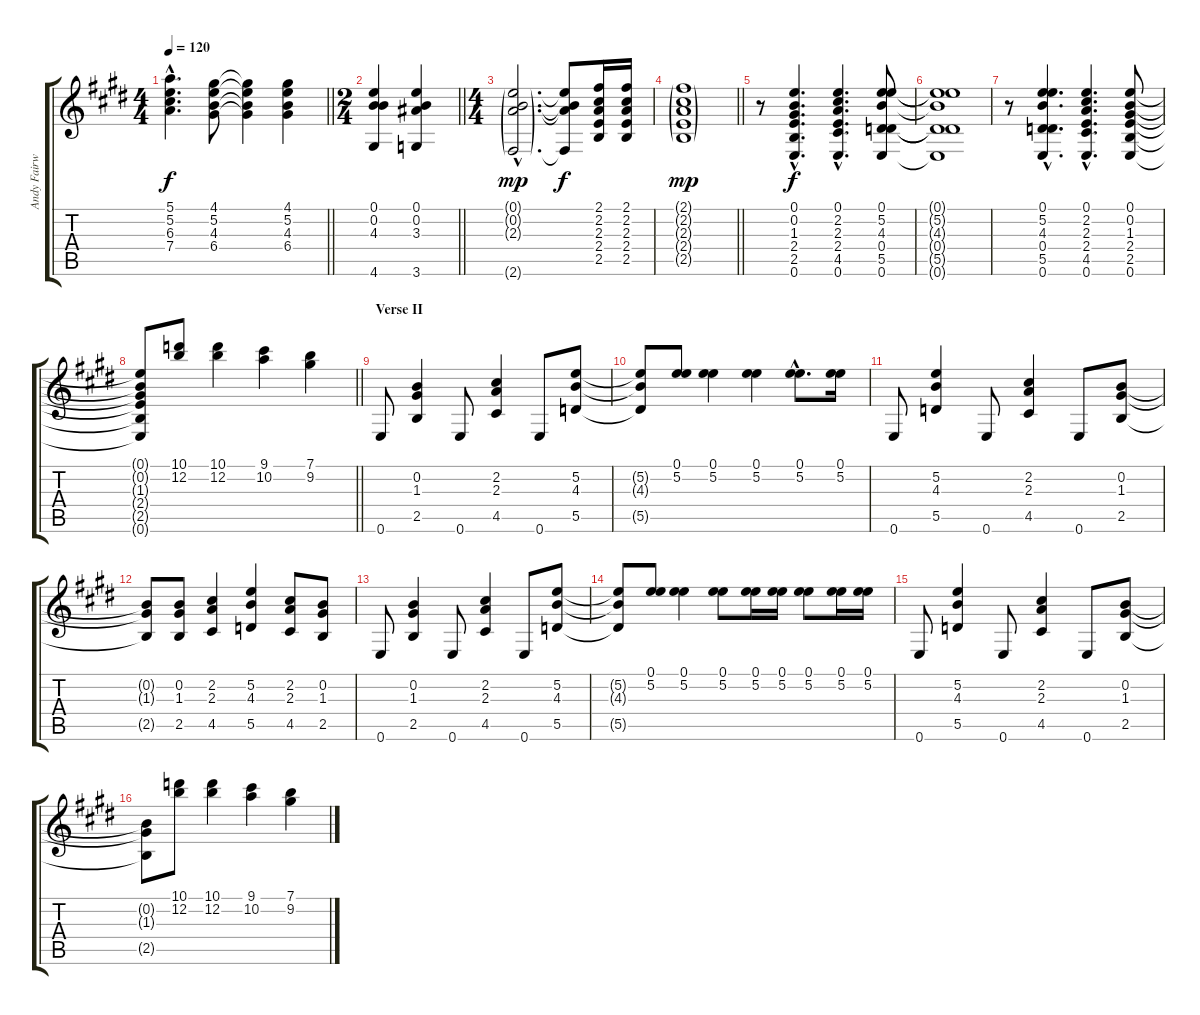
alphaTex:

\track ("Andy Fairwetherlow Guitar" "Andy Fairw") {instrument acousticguitarnylon}
\staff {score tabs}
\tuning (E4 B3 G3 D3 A2 E2) {hide}
\ts (4 4)
\tempo 120
\clef g2
\barLineRight lightlight
\ks e
(5.1{hac} 5.2{hac} 6.3{hac} 7.4{hac}).4{d dy f} (4.1 5.2 4.3 6.4).8 (4.1{t} 5.2{t} 4.3{t} 6.4{t}).4 (4.1 5.2 4.3 6.4).4 |
\ts (2 4)
\barLineRight lightlight
(0.1 0.2 4.3 4.6).4 (0.1 0.2 3.3 3.6).4 |
\ts (4 4)
(0.1{g hac} 0.2{g hac} 2.3{g hac} 2.6{g hac}).2{d dy mp} (0.1{t} 0.2{t} 2.3{t} 2.6{t}).8{dy f} (2.1 2.2 2.3 2.4 2.5).16 (2.1 2.2 2.3 2.4 2.5).16 |
\barLineRight lightlight
(2.1{g} 2.2{g} 2.3{g} 2.4{g} 2.5{g}).1{dy mp} |
r.8 (0.1{hac} 0.2{hac} 1.3{hac} 2.4{hac} 2.5{hac} 0.6{hac}).4{d dy f} (0.1{hac} 2.2{hac} 2.3{hac} 2.4{hac} 4.5{hac} 0.6{hac}).4{d} (0.1 5.2 4.3 0.4 5.5 0.6).8 |
(0.1{t} 5.2{t} 4.3{t} 0.4{t} 5.5{t} 0.6{t}).1 |
r.8 (0.1{hac} 5.2{hac} 4.3{hac} 0.4{hac} 5.5{hac} 0.6{hac}).4{d} (0.1{hac} 2.2{hac} 2.3{hac} 2.4{hac} 4.5{hac} 0.6{hac}).4{d} (0.1 0.2 1.3 2.4 2.5 0.6).8 |
\barLineRight lightlight
(0.1{t} 0.2{t} 1.3{t} 2.4{t} 2.5{t} 0.6{t}).8 (10.1 12.2).8 (10.1 12.2).4 (9.1 10.2).4 (7.1 9.2).4 |
\section ("" "Verse II")
0.6.8 (0.2 1.3 2.5).4 0.6.8 (2.2 2.3 4.5).4 0.6.8 (5.2 4.3 5.5).8 |
(5.2{t} 4.3{t} 5.5{t}).8 (0.1 5.2).8 (0.1 5.2).4 (0.1 5.2).4 (0.1{hac} 5.2{hac}).8{d} (0.1 5.2).16 |
0.6.8 (5.2 4.3 5.5).4 0.6.8 (2.2 2.3 4.5).4 0.6.8 (0.2 1.3 2.5).8 |
(0.2{t} 1.3{t} 2.5{t}).8 (0.2 1.3 2.5).8 (2.2 2.3 4.5).4 (5.2 4.3 5.5).4 (2.2 2.3 4.5).8 (0.2 1.3 2.5).8 |
0.6.8 (0.2 1.3 2.5).4 0.6.8 (2.2 2.3 4.5).4 0.6.8 (5.2 4.3 5.5).8 |
(5.2{t} 4.3{t} 5.5{t}).8 (0.1 5.2).8 (0.1 5.2).4 (0.1 5.2).8 (0.1 5.2).16 (0.1 5.2).16 (0.1 5.2).8 (0.1 5.2).16 (0.1 5.2).16 |
0.6.8 (5.2 4.3 5.5).4 0.6.8 (2.2 2.3 4.5).4 0.6.8 (0.2 1.3 2.5).8 |
(0.2{t} 1.3{t} 2.5{t}).8 (10.1 12.2).8 (10.1 12.2).4 (9.1 10.2).4 (7.1 9.2).4
